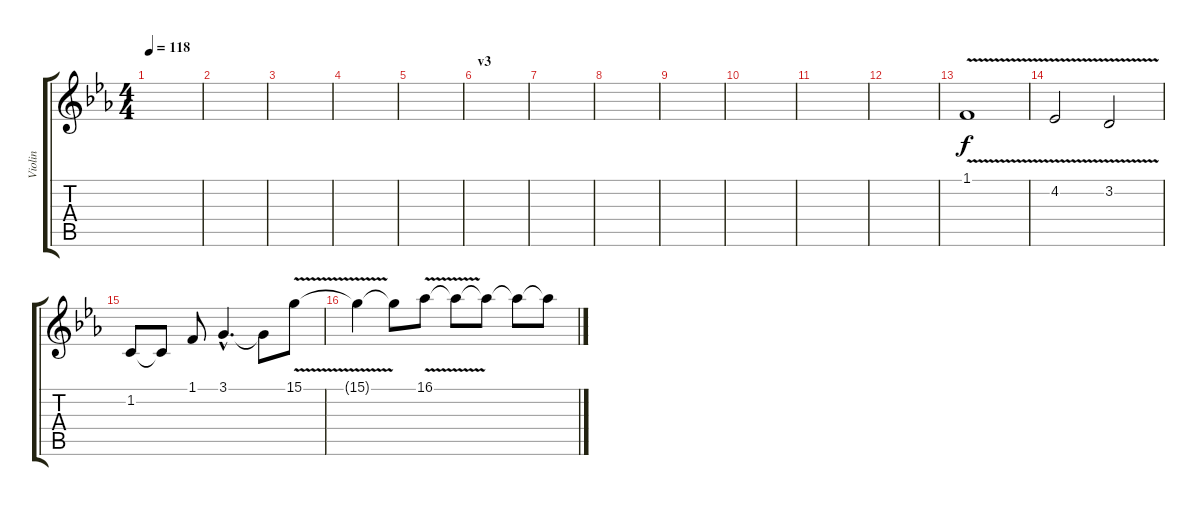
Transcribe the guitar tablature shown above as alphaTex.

\track ("Violin" "Violin") {instrument violin}
\staff {score tabs}
\tuning (E4 B3 G3 D3 A2 E2) {hide}
\ts (4 4)
\tempo 118
\clef g2
\ks cminor
|
|
|
|
|
\section ("" "v3")
|
|
|
|
|
|
|
1.1{v}.1 |
4.2{v}.2 3.2{v}.2 |
1.2.8 1.2{t}.8 1.1.8 3.1{hac}.4{d} 3.1{t}.8 15.1{v}.8 |
15.1{t}.4 15.1{t}.8 16.1{v}.8 16.1{t}.8 16.1{t}.8 16.1{t}.8 16.1{t}.8
